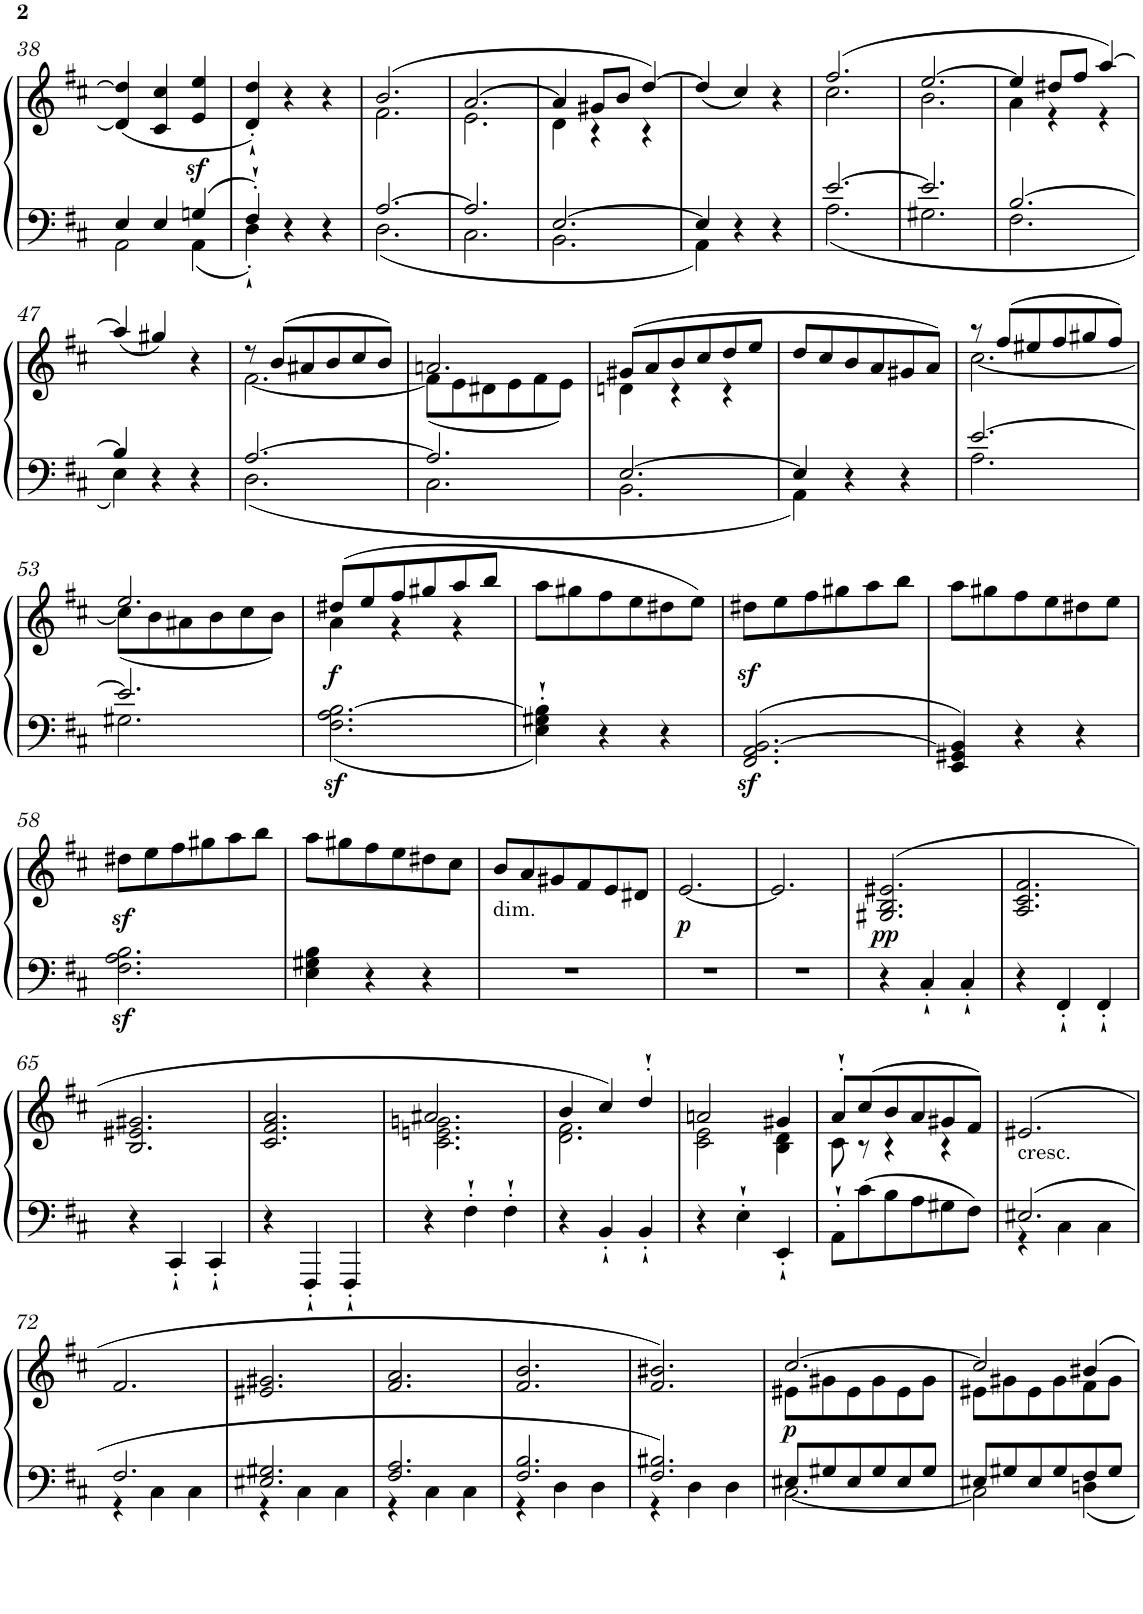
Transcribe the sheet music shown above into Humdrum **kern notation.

**kern	**kern	**dynam
*part1	*part1	*part1
*staff2	*staff1	*staff1/2
*I"Piano	*	*
*I'Pno	*	*
!!LO:PB:g=z
*clefF4	*clefG2	*
*k[f#c#]	*k[f#c#]	*
*D:	*D:	*
*M3/4	*M3/4	*
=38	=38	=38
*^	*	*
4E/	2AA\	(<4d/] 4dd/]	.
4E/	.	4c#/ 4cc#/	.
4Gn/	4AA\	4e/z< 4ee/z<	.
=39	=39	=39	=39
4F#'`/	4D'`\	4d/'` 4dd/'`)	.
4r	2ryy	4r	.
4r	.	4r	.
=40	=40	=40	=40
*	*	*^	*
[2.A/	2.D\	(>2.b/	2.f#\	.
=41	=41	=41	=41	=41
2.A/]	2.C#\	[2.a/	2.e\	.
=42	=42	=42	=42	=42
[2.E/	2.BB\	4a/]	4d\	.
.	.	8g#X/L	4r	.
.	.	8b/J	.	.
.	.	[4dd/)	4r	.
*	*	*v	*v	*
=43	=43	=43	=43
4E/]	4AA\	(<4dd/]	.
4r	2ryy	4cc#/)	.
4r	.	4r	.
=44	=44	=44	=44
*	*	*^	*
[2.e/	2.A\	(>2.ff#/	2.cc#\	.
=45	=45	=45	=45	=45
2.e/]	2.G#X\	[2.ee/	2.b\	.
=46	=46	=46	=46	=46
[2.B/	2.F#\	4ee/]	4a\	.
.	.	8dd#X/L	4r	.
.	.	8ff#/J	.	.
.	.	[4aa/)	4r	.
*	*	*v	*v	*
!!LO:LB:g=z
=47	=47	=47	=47
4B/]	4E\	(<4aa/]	.
4r	2ryy	4gg#X/)	.
4r	.	4r	.
=48	=48	=48	=48
*	*	*^	*
[2.A/	2.D\	8r	[2.f#\	.
.	.	(>8b/L	.	.
.	.	8a#X/	.	.
.	.	8b/	.	.
.	.	8cc#/	.	.
.	.	8b/J)	.	.
=49	=49	=49	=49	=49
2.A/]	2.C#\	2.an/	(<8f#\L]	.
.	.	.	8e\	.
.	.	.	8d#X\	.
.	.	.	8e\	.
.	.	.	8f#\	.
.	.	.	8e\J)	.
=50	=50	=50	=50	=50
[2.E/	2.BB\	(>8g#X/L	4dn\	.
.	.	8a/	.	.
.	.	8b/	4r	.
.	.	8cc#/	.	.
.	.	8dd/	4r	.
.	.	8ee/J	.	.
*	*	*v	*v	*
=51	=51	=51	=51
4E/]	4AA\	8dd/L	.
.	.	8cc#/	.
4r	2ryy	8b/	.
.	.	8a/	.
4r	.	8g#X/	.
.	.	8a/J)	.
=52	=52	=52	=52
*	*	*^	*
[2.e/	2.A\	8r	[2.cc#\	.
.	.	(>8ff#/L	.	.
.	.	8ee#X/	.	.
.	.	8ff#/	.	.
.	.	8gg#X/	.	.
.	.	8ff#/J)	.	.
!!LO:LB:g=z	!!
=53	=53	=53	=53	=53
2.e/]	2.G#X\	2.ee/	(<8cc#\L]	.
.	.	.	8b\	.
.	.	.	8a#X\	.
.	.	.	8b\	.
.	.	.	8cc#\	.
.	.	.	8b\J)	.
*v	*v	*	*	*
=54	=54	=54	=54
!	!	!	!LO:DY:b
2.F#\z< 2.A\z< [2.B\z<	(>8dd#X/L	4a\	f
.	8ee/	.	.
.	8ff#/	4r	.
.	8gg#X/	.	.
.	8aa/	4r	.
.	8bb/J	.	.
*	*v	*v	*
=55	=55	=55
4E\'` 4G#X\'` 4B\]'`	8aa\L	.
.	8gg#X\	.
4r	8ff#\	.
.	8ee\	.
4r	8dd#X\	.
.	8ee\J)	.
=56	=56	=56
2.FF#/z< 2.AA/z< [2.BB/z<	8dd#Xz<\L	.
.	8ee\	.
.	8ff#\	.
.	8gg#X\	.
.	8aa\	.
.	8bb\J	.
=57	=57	=57
4EE/ 4GG#X/ 4BB/]	8aa\L	.
.	8gg#X\	.
4r	8ff#\	.
.	8ee\	.
4r	8dd#X\	.
.	8ee\J	.
!!LO:LB:g=z
=58	=58	=58
2.F#\z< 2.A\z< 2.B\z<	8dd#Xz<\L	.
.	8ee\	.
.	8ff#\	.
.	8gg#X\	.
.	8aa\	.
.	8bb\J	.
=59	=59	=59
4E\ 4G#X\ 4B\	8aa\L	.
.	8gg#X\	.
4r	8ff#\	.
.	8ee\	.
4r	8dd#X\	.
.	8cc#\J	.
=60	=60	=60
!	!LO:TX:b:t=dim.	!
2.r	8b/L	.
.	8a/	.
.	8g#X/	.
.	8f#/	.
.	8e/	.
.	8d#X/J	.
=61	=61	=61
!	!	!LO:DY:b
2.r	[2.e/	p
=62	=62	=62
2.r	2.e/]	.
=63	=63	=63
!	!	!LO:DY:b
4r	(>2.G#X/ 2.B/ 2.e#X/	pp
4C#'`/	.	.
4C#'`/	.	.
=64	=64	=64
4r	2.A/ 2.c#/ 2.f#/	.
4FF#'`/	.	.
4FF#'`/	.	.
!!LO:LB:g=z
=65	=65	=65
4r	2.B/ 2.e#X/ 2.g#X/	.
4CC#'`/	.	.
4CC#'`/	.	.
=66	=66	=66
4r	2.c#/ 2.f#/ 2.a/	.
4FFF#'`/	.	.
4FFF#'`/	.	.
=67	=67	=67
*	*^	*
4r	2.a#X/	2.c#\ 2.en\ 2.gn\	.
4F#'`\	.	.	.
4F#'`\	.	.	.
=68	=68	=68	=68
4r	4b/	2.d\ 2.f#\	.
4BB'`/	4cc#/)	.	.
4BB'`/	4dd'`/	.	.
=69	=69	=69	=69
4r	2an/	2c#\ 2e\	.
4E'`\	.	.	.
4EE'`/	4g#X/	4B\ 4d\	.
=70	=70	=70	=70
8AA'`\L	8a'`/L	8c#\	.
8c#\	(>8cc#/	8r	.
8B\	8b/	4r	.
8A\	8a/	.	.
8G#X\	8g#X/	4r	.
8F#\J	8f#/J)	.	.
*	*v	*v	*
=71	=71	=71
*^	*	*
!	!	!LO:TX:b:t=cresc.	!
2.E#X/	4r	(>2.e#X/	.
.	4C#\	.	.
.	4C#\	.	.
!!LO:LB:g=z
=72	=72	=72	=72
2.F#/	4r	2.f#/	.
.	4C#\	.	.
.	4C#\	.	.
=73	=73	=73	=73
2.E#X/ 2.G#X/	4r	2.e#X/ 2.g#X/	.
.	4C#\	.	.
.	4C#\	.	.
=74	=74	=74	=74
2.F#/ 2.A/	4r	2.f#/ 2.a/	.
.	4C#\	.	.
.	4C#\	.	.
=75	=75	=75	=75
2.F#/ 2.B/	4r	2.f#/ 2.b/	.
.	4D\	.	.
.	4D\	.	.
=76	=76	=76	=76
2.F#/ 2.B#X/	4r	2.f#/ 2.b#X/)	.
.	4D\	.	.
.	4D\	.	.
=77	=77	=77	=77
*	*	*^	*
!	!	!	!	!LO:DY:b
8E#X/L	[2.C#\	[2.cc#/	8e#X\L	p
8G#X/	.	.	8g#X\	.
8E#/	.	.	8e#\	.
8G#/	.	.	8g#\	.
8E#/	.	.	8e#\	.
8G#/J	.	.	8g#\J	.
=78	=78	=78	=78	=78
8E#X/L	2C#\]	2cc#/]	8e#X\L	.
8G#X/	.	.	8g#X\	.
8E#/	.	.	8e#\	.
8G#/	.	.	8g#\	.
8F#/	4Dn\	4b#X/	8f#\	.
8G#/J	.	.	8g#\J	.
*v	*v	*	*	*
*	*v	*v	*
=	=	=
*-	*-	*-
